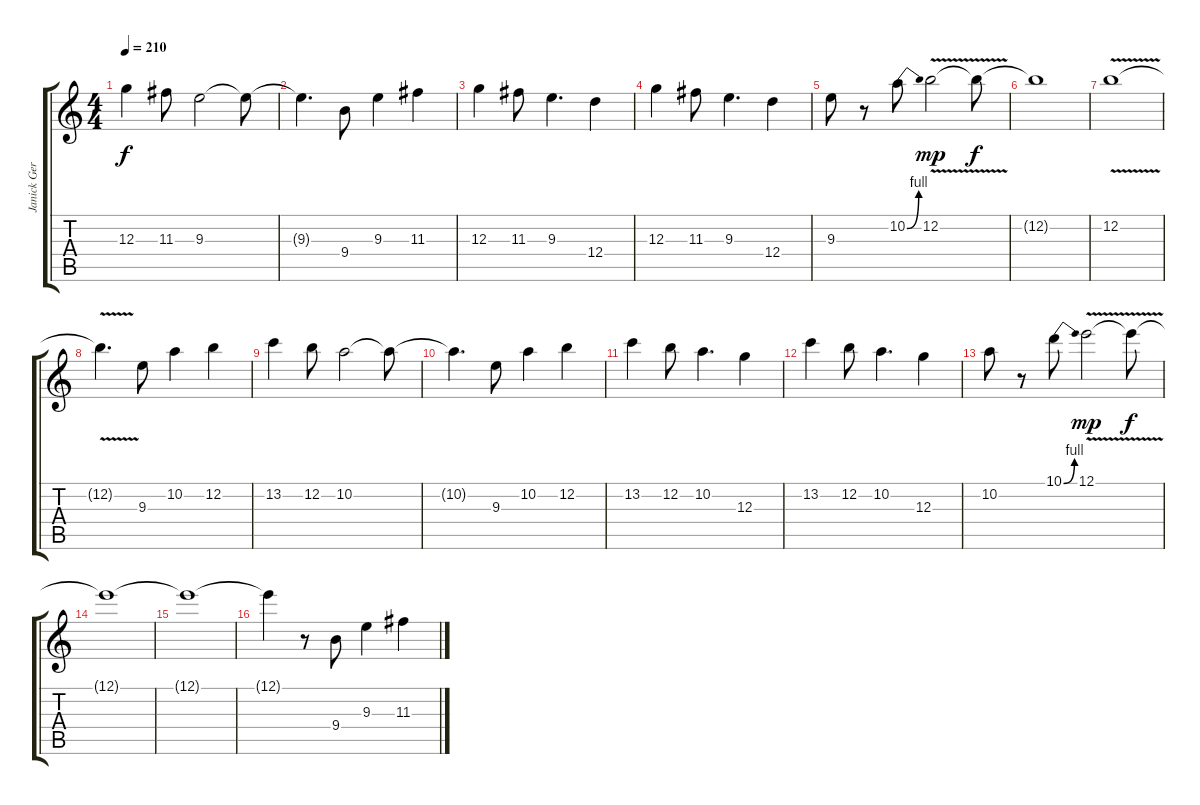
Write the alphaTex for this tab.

\track ("Janick Gers" "Janick Ger") {instrument distortionguitar}
\staff {score tabs}
\tuning (E4 B3 G3 D3 A2 E2) {hide}
\ts (4 4)
\tempo 210
\clef g2
\ks c
12.3.4{dy f} 11.3.8 9.3.2 9.3{t}.8 |
9.3{t}.4{d} 9.4.8 9.3.4 11.3.4 |
12.3.4 11.3.8 9.3.4{d} 12.4.4 |
12.3.4 11.3.8 9.3.4{d} 12.4.4 |
9.3.8 r.8 10.2{be (bend 0 0 60 4)}.8 12.2{v}.2{dy mp} 12.2{t}.8{dy f} |
12.2{t}.1 |
12.2{v}.1 |
12.2{t}.4{d} 9.3.8 10.2.4 12.2.4 |
13.2.4 12.2.8 10.2.2 10.2{t}.8 |
10.2{t}.4{d} 9.3.8 10.2.4 12.2.4 |
13.2.4 12.2.8 10.2.4{d} 12.3.4 |
13.2.4 12.2.8 10.2.4{d} 12.3.4 |
10.2.8 r.8 10.1{be (bend 0 0 60 4)}.8 12.1{v}.2{dy mp} 12.1{t}.8{dy f} |
12.1{t}.1 |
12.1{t}.1 |
12.1{t}.4 r.8 9.4.8 9.3.4 11.3.4
